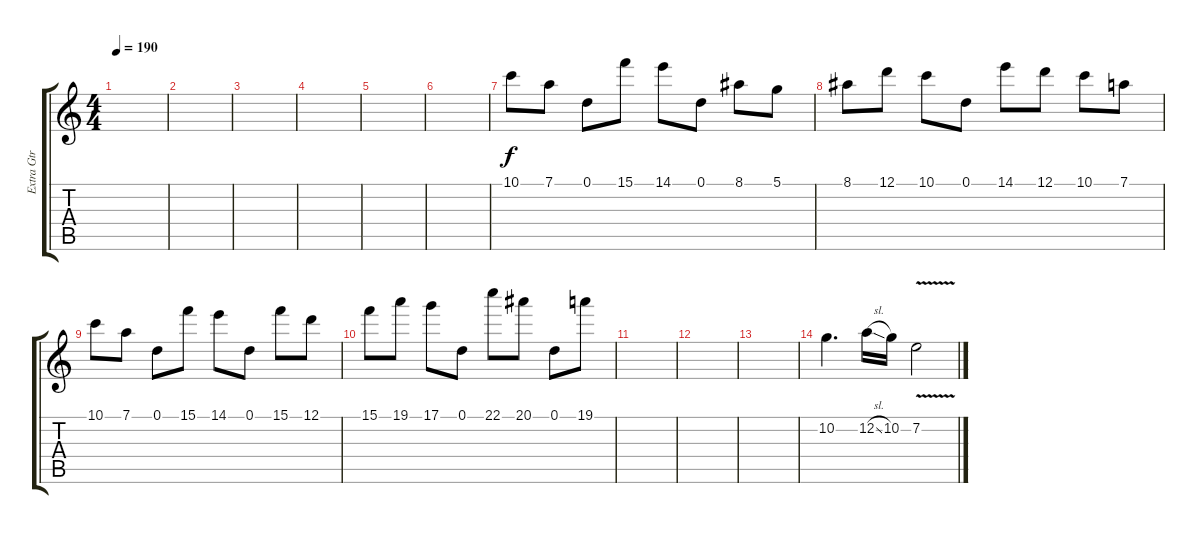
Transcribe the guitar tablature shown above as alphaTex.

\track ("Extra Gtr" "Extra Gtr") {instrument distortionguitar}
\staff {score tabs}
\tuning (D4 A3 F3 C3 G2 D2) {hide}
\ts (4 4)
\tempo 190
\clef g2
\ks c
|
|
|
|
|
|
10.1.8{volume 16 balance 8} 7.1.8 0.1.8 15.1.8 14.1.8 0.1.8 8.1.8 5.1.8 |
8.1.8 12.1.8 10.1.8 0.1.8 14.1.8 12.1.8 10.1.8 7.1.8 |
10.1.8 7.1.8 0.1.8 15.1.8 14.1.8 0.1.8 15.1.8 12.1.8 |
15.1.8 19.1.8 17.1.8 0.1.8 22.1.8 20.1.8 0.1.8 19.1.8 |
|
|
|
10.2.4{d} 12.2{sl}.16 10.2.16 7.2{v}.2
